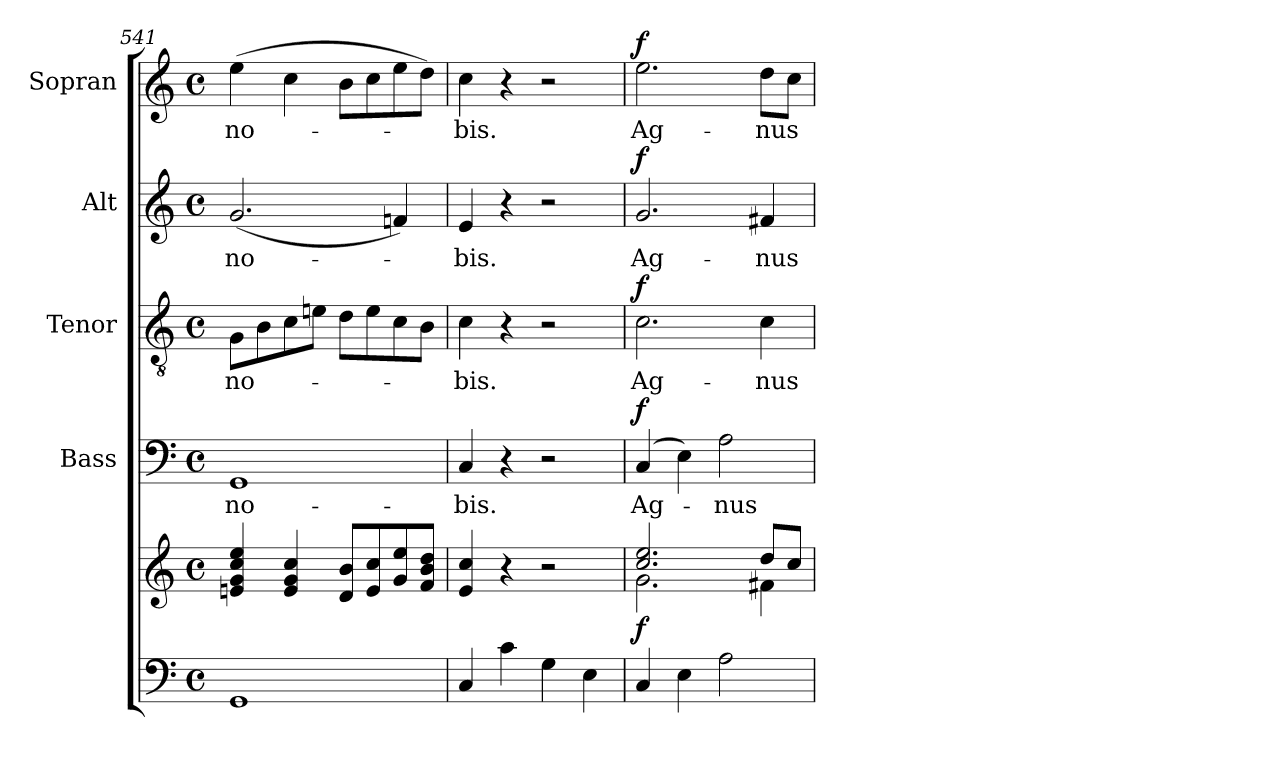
**kern	**kern	**dynam	**kern	**text	**dynam	**kern	**text	**dynam	**kern	**text	**dynam	**kern	**text	**dynam
*part5	*part5	*part5	*part4	*part4	*part4	*part3	*part3	*part3	*part2	*part2	*part2	*part1	*part1	*part1
*staff6	*staff5	*staff5/6	*staff4	*staff4	*staff4	*staff3	*staff3	*staff3	*staff2	*staff2	*staff2	*staff1	*staff1	*staff1
*	*	*	*I"Bass	*	*	*I"Tenor	*	*	*I"Alt	*	*	*I"Sopran	*	*
*	*	*	*I'B.	*	*	*I'T.	*	*	*I'A.	*	*	*I'S.	*	*
*clefF4	*clefG2	*	*clefF4	*	*	*clefGv2	*	*	*clefG2	*	*	*clefG2	*	*
*k[]	*k[]	*	*k[]	*	*	*k[]	*	*	*k[]	*	*	*k[]	*	*
*C:	*C:	*	*C:	*	*	*C:	*	*	*C:	*	*	*C:	*	*
*M4/4	*M4/4	*	*M4/4	*	*	*M4/4	*	*	*M4/4	*	*	*M4/4	*	*
*met(c)	*met(c)	*	*met(c)	*	*	*met(c)	*	*	*met(c)	*	*	*met(c)	*	*
=541	=541	=541	=541	=541	=541	=541	=541	=541	=541	=541	=541	=541	=541	=541
!	!	!	!	!LO:LY:b	!	!	!LO:LY:b	!	!	!LO:LY:b	!	!	!LO:LY:b	!
1GG	4en/ 4g/ 4cc/ 4ee/	.	1GG	no-	.	8G\L	no-	.	(<2.g/	no-	.	(>4ee\	no-	.
.	.	.	.	.	.	8B\	.	.	.	.	.	.	.	.
.	4e/ 4g/ 4cc/	.	.	.	.	8c\	.	.	.	.	.	4cc\	.	.
.	.	.	.	.	.	8en\J	.	.	.	.	.	.	.	.
.	8d/ 8b/L	.	.	.	.	8d\L	.	.	.	.	.	8b\L	.	.
.	8e/ 8cc/	.	.	.	.	8e\	.	.	.	.	.	8cc\	.	.
.	8g/ 8ee/	.	.	.	.	8c\	.	.	4fn/)	.	.	8ee\	.	.
.	8f/ 8b/ 8dd/J	.	.	.	.	8B\J	.	.	.	.	.	8dd\J)	.	.
=542	=542	=542	=542	=542	=542	=542	=542	=542	=542	=542	=542	=542	=542	=542
!	!	!	!	!LO:LY:b	!	!	!LO:LY:b	!	!	!LO:LY:b	!	!	!LO:LY:b	!
4C/	4e/ 4cc/	.	4C/	-bis.	.	4c\	-bis.	.	4e/	-bis.	.	4cc\	-bis.	.
4c\	4r	.	4r	.	.	4r	.	.	4r	.	.	4r	.	.
4G\	2r	.	2r	.	.	2r	.	.	2r	.	.	2r	.	.
4E\	.	.	.	.	.	.	.	.	.	.	.	.	.	.
!!LO:PB:g=z
=543	=543	=543	=543	=543	=543	=543	=543	=543	=543	=543	=543	=543	=543	=543
*	*^	*	*	*	*	*	*	*	*	*	*	*	*	*
!	!	!	!LO:DY:b	!	!LO:LY:b	!LO:DY:a	!	!LO:LY:b	!LO:DY:a	!	!LO:LY:b	!LO:DY:a	!	!LO:LY:b	!LO:DY:a
4C/	2.cc/ 2.ee/	2.g\	f	(4C/	Ag-	f	2.c\	Ag-	f	2.g/	Ag-	f	2.ee\	Ag-	f
4E\	.	.	.	4E\)	.	.	.	.	.	.	.	.	.	.	.
!	!	!	!	!	!LO:LY:b	!	!	!	!	!	!	!	!	!	!
2A\	.	.	.	2A\	-nus	.	.	.	.	.	.	.	.	.	.
!	!	!	!	!	!	!	!	!LO:LY:b	!	!	!LO:LY:b	!	!	!LO:LY:b	!
.	8dd/L	4f#X\	.	.	.	.	4c\	-nus	.	4f#X/	-nus	.	8dd\L	-nus	.
.	8cc/J	.	.	.	.	.	.	.	.	.	.	.	8cc\J	.	.
*	*v	*v	*	*	*	*	*	*	*	*	*	*	*	*	*
=	=	=	=	=	=	=	=	=	=	=	=	=	=	=
*-	*-	*-	*-	*-	*-	*-	*-	*-	*-	*-	*-	*-	*-	*-
